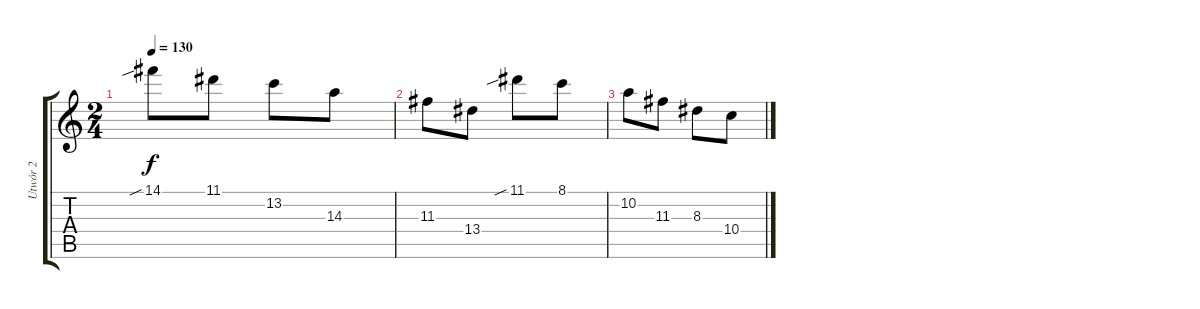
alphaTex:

\track ("Utwór 2" "Utwór 2") {instrument distortionguitar}
\staff {score tabs}
\tuning (E4 B3 G3 D3 A2 E2) {hide}
\ts (2 4)
\tempo 130
\clef g2
\ks c
14.1{sib}.8{dy f} 11.1.8 13.2.8 14.3.8 |
11.3.8 13.4.8 11.1{sib}.8 8.1.8 |
10.2.8 11.3.8 8.3.8 10.4.8
